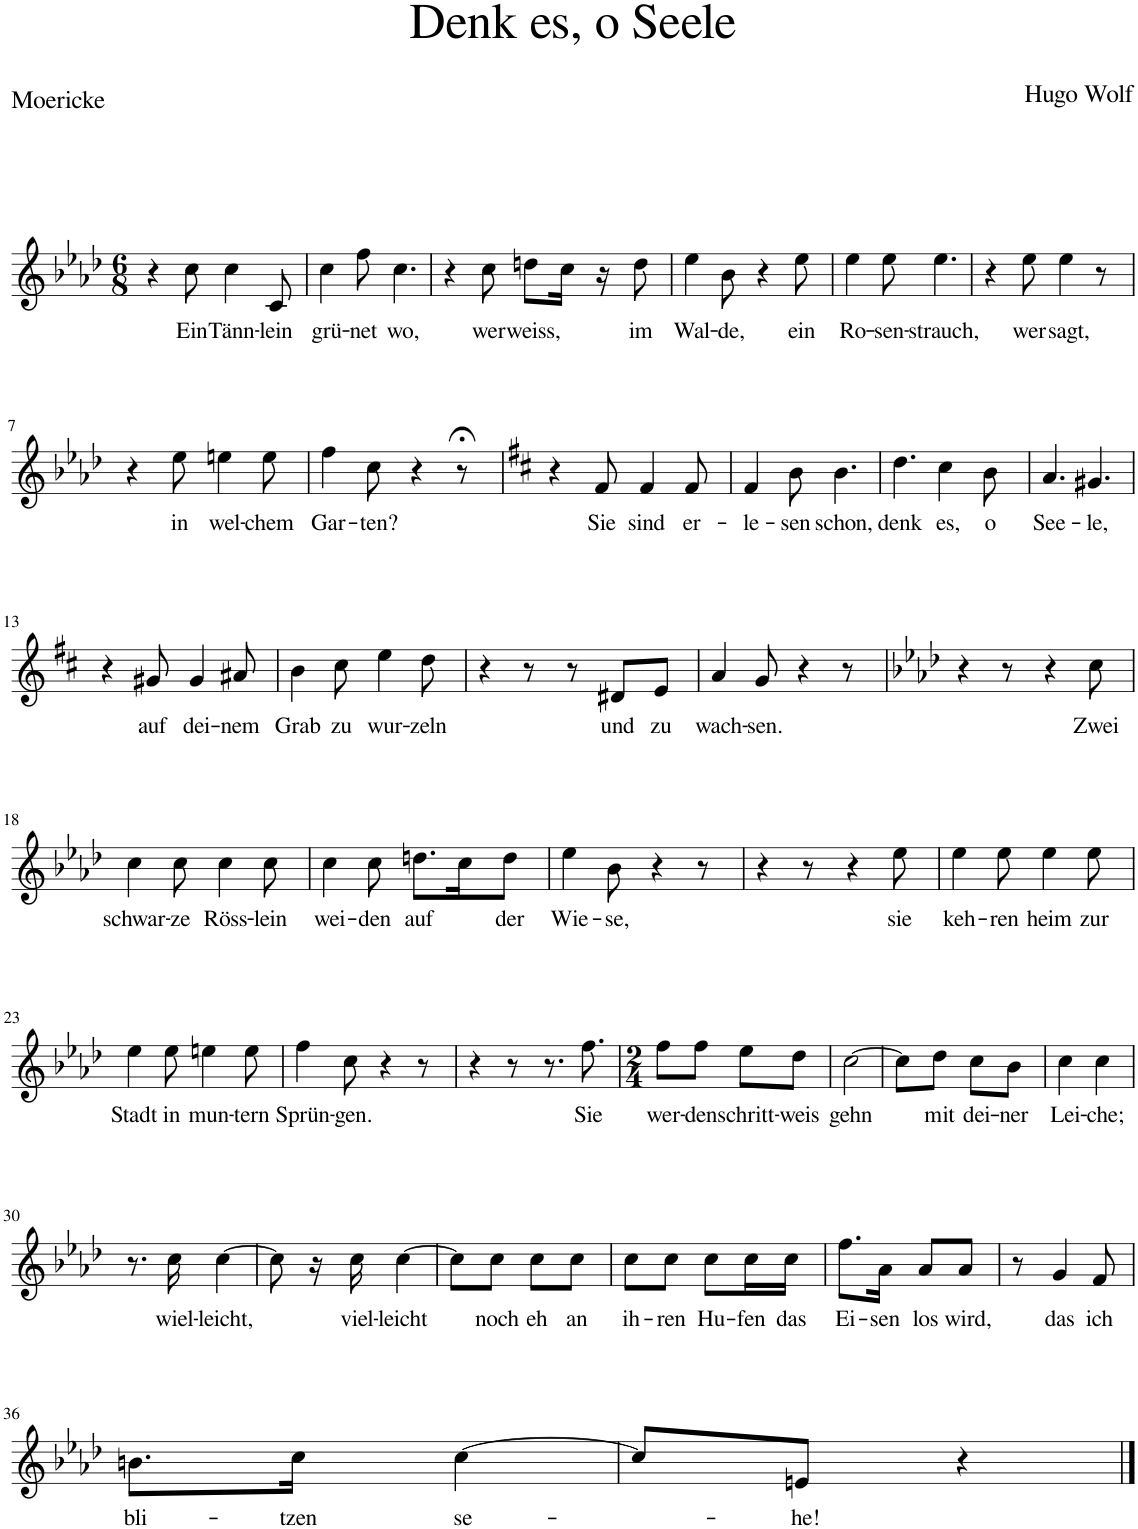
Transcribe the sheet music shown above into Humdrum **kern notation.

**kern	**text
*part1	*part1
*staff1	*staff1
*I"Piano	*
*I'Pno	*
*clefG2	*
*k[b-e-a-d-]	*
*M6/8	*
=1	=1
4r	.
!	!LO:LY:b
8cc\	Ein
!	!LO:LY:b
4cc\	Tänn-
!	!LO:LY:b
8c/	-lein
=2	=2
!	!LO:LY:b
4cc\	grü-
!	!LO:LY:b
8ff\	-net
!	!LO:LY:b
4.cc\	wo,
=3	=3
4r	.
!	!LO:LY:b
8cc\	wer
!	!LO:LY:b
8ddn\L	weiss,
16cc\Jk	.
16r	.
!	!LO:LY:b
8dd\	im
=4	=4
!	!LO:LY:b
4ee-\	Wal-
!	!LO:LY:b
8b-\	-de,
4r	.
!	!LO:LY:b
8ee-\	ein
=5	=5
!	!LO:LY:b
4ee-\	Ro-
!	!LO:LY:b
8ee-\	-sen-
!	!LO:LY:b
4.ee-\	-strauch,
=6	=6
4r	.
!	!LO:LY:b
8ee-\	wer
!	!LO:LY:b
4ee-\	sagt,
8r	.
!!LO:LB:g=z
=7	=7
4r	.
!	!LO:LY:b
8ee-\	in
!	!LO:LY:b
4een\	wel-
!	!LO:LY:b
8ee\	-chem
=8	=8
!	!LO:LY:b
4ff\	Gar-
!	!LO:LY:b
8cc\	-ten?
4r	.
8r;<	.
=9	=9
*k[f#c#]	*
4r	.
!	!LO:LY:b
8f#/	Sie
!	!LO:LY:b
4f#/	sind
!	!LO:LY:b
8f#/	er-
=10	=10
!	!LO:LY:b
4f#/	-le-
!	!LO:LY:b
8b\	-sen
!	!LO:LY:b
4.b\	schon,
=11	=11
!	!LO:LY:b
4.dd\	denk
!	!LO:LY:b
4cc#\	es,
!	!LO:LY:b
8b\	o
=12	=12
!	!LO:LY:b
4.a/	See-
!	!LO:LY:b
4.g#X/	-le,
!!LO:LB:g=z
=13	=13
4r	.
!	!LO:LY:b
8g#X/	auf
!	!LO:LY:b
4g#/	dei-
!	!LO:LY:b
8a#X/	-nem
=14	=14
!	!LO:LY:b
4b\	Grab
!	!LO:LY:b
8cc#\	zu
!	!LO:LY:b
4ee\	wur-
!	!LO:LY:b
8dd\	-zeln
=15	=15
4r	.
8r	.
8r	.
!	!LO:LY:b
8d#X/L	und
!	!LO:LY:b
8e/J	zu
=16	=16
!	!LO:LY:b
4a/	wach-
!	!LO:LY:b
8g/	-sen.
4r	.
8r	.
=17	=17
*k[b-e-a-d-]	*
4r	.
8r	.
4r	.
!	!LO:LY:b
8cc\	Zwei
!!LO:LB:g=z
=18	=18
!	!LO:LY:b
4cc\	schwar-
!	!LO:LY:b
8cc\	-ze
!	!LO:LY:b
4cc\	Röss-
!	!LO:LY:b
8cc\	-lein
=19	=19
!	!LO:LY:b
4cc\	wei-
!	!LO:LY:b
8cc\	-den
!	!LO:LY:b
8.ddn\L	auf
16cc\K	.
!	!LO:LY:b
8dd\J	der
=20	=20
!	!LO:LY:b
4ee-\	Wie-
!	!LO:LY:b
8b-\	-se,
4r	.
8r	.
=21	=21
4r	.
8r	.
4r	.
!	!LO:LY:b
8ee-\	sie
=22	=22
!	!LO:LY:b
4ee-\	keh-
!	!LO:LY:b
8ee-\	-ren
!	!LO:LY:b
4ee-\	heim
!	!LO:LY:b
8ee-\	zur
!!LO:LB:g=z
=23	=23
!	!LO:LY:b
4ee-\	Stadt
!	!LO:LY:b
8ee-\	in
!	!LO:LY:b
4een\	mun-
!	!LO:LY:b
8ee\	-tern
=24	=24
!	!LO:LY:b
4ff\	Sprün-
!	!LO:LY:b
8cc\	-gen.
4r	.
8r	.
=25	=25
4r	.
8r	.
8.r	.
!	!LO:LY:b
8.ff\	Sie
=26	=26
*M2/4	*
!	!LO:LY:b
8ff\L	wer-
!	!LO:LY:b
8ff\J	-den
!	!LO:LY:b
8ee-\L	schritt-
!	!LO:LY:b
8dd-\J	-weis
=27	=27
!	!LO:LY:b
[2cc\	gehn
=28	=28
8cc\L]	.
!	!LO:LY:b
8dd-\J	mit
!	!LO:LY:b
8cc\L	dei-
!	!LO:LY:b
8b-\J	-ner
=29	=29
!	!LO:LY:b
4cc\	Lei-
!	!LO:LY:b
4cc\	-che;
!!LO:LB:g=z
=30	=30
8.r	.
!	!LO:LY:b
16cc\	wiel-
!	!LO:LY:b
[4cc\	-leicht,
=31	=31
8cc\]	.
16r	.
!	!LO:LY:b
16cc\	viel-
!	!LO:LY:b
[4cc\	-leicht
=32	=32
8cc\L]	.
!	!LO:LY:b
8cc\J	noch
!	!LO:LY:b
8cc\L	eh
!	!LO:LY:b
8cc\J	an
=33	=33
!	!LO:LY:b
8cc\L	ih-
!	!LO:LY:b
8cc\J	-ren
!	!LO:LY:b
8cc\L	Hu-
!	!LO:LY:b
16cc\L	-fen
!	!LO:LY:b
16cc\JJ	das
=34	=34
!	!LO:LY:b
8.ff\L	Ei-
!	!LO:LY:b
16a-\Jk	-sen
!	!LO:LY:b
8a-/L	los
!	!LO:LY:b
8a-/J	wird,
=35	=35
8r	.
!	!LO:LY:b
4g/	das
!	!LO:LY:b
8f/	ich
!!LO:LB:g=z
=36	=36
!	!LO:LY:b
8.bn\L	bli-
!	!LO:LY:b
16cc\Jk	-tzen
!	!LO:LY:b
[4cc\	se-
=37	=37
8cc/L]	.
!	!LO:LY:b
8en/J	-he!
4r	.
==	==
*-	*-
